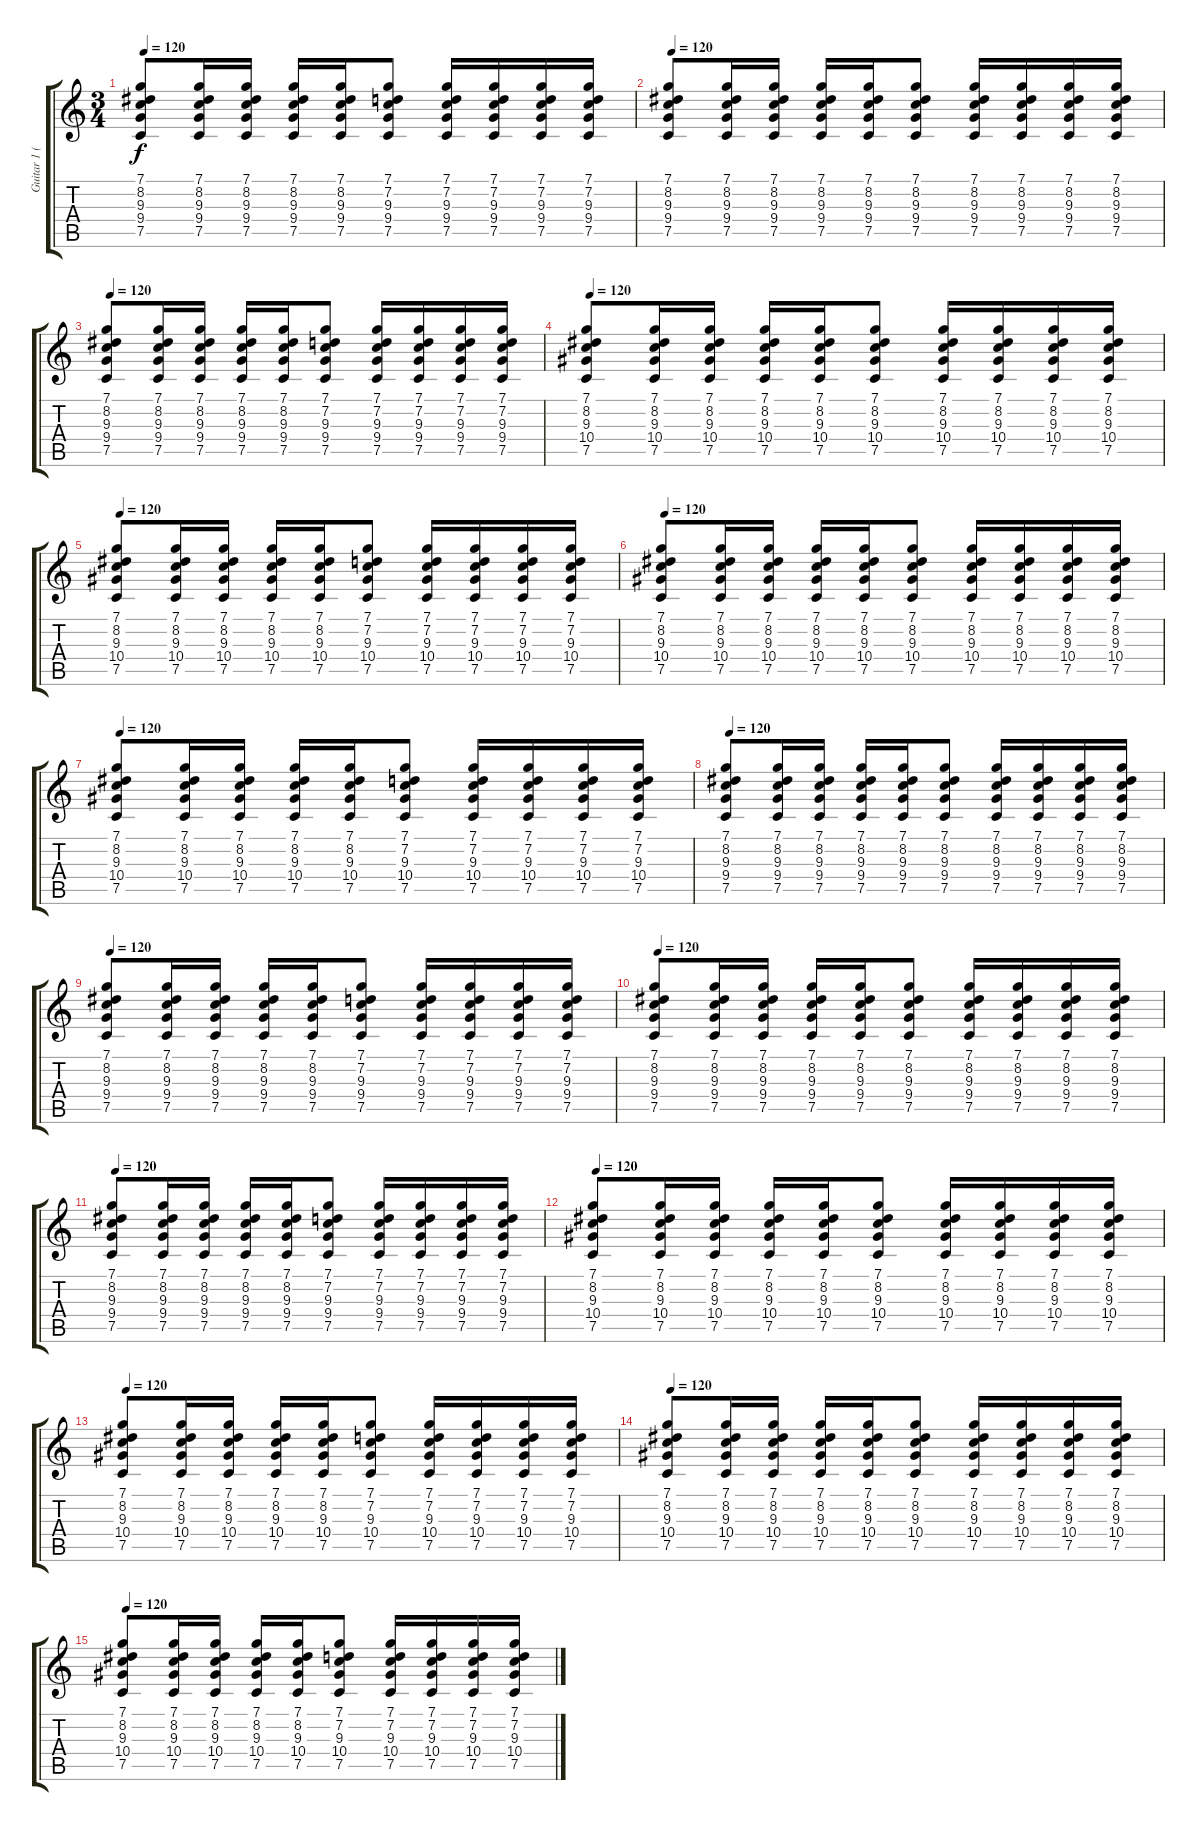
\track ("Guitar 1 (Clean)" "Guitar 1 (") {instrument acousticguitarsteel}
\staff {score tabs}
\tuning (C4 G3 Eb3 Bb2 F2 C2) {hide}
\ts (3 4)
\tempo 120
\clef g2
\ks c
(7.1 8.2 9.3 9.4 7.5).8{dy f} (7.1 8.2 9.3 9.4 7.5).16 (7.1 8.2 9.3 9.4 7.5).16 (7.1 8.2 9.3 9.4 7.5).16 (7.1 8.2 9.3 9.4 7.5).16 (7.1 7.2 9.3 9.4 7.5).8 (7.1 7.2 9.3 9.4 7.5).16 (7.1 7.2 9.3 9.4 7.5).16 (7.1 7.2 9.3 9.4 7.5).16 (7.1 7.2 9.3 9.4 7.5).16 |
\tempo 120
(7.1 8.2 9.3 9.4 7.5).8 (7.1 8.2 9.3 9.4 7.5).16 (7.1 8.2 9.3 9.4 7.5).16 (7.1 8.2 9.3 9.4 7.5).16 (7.1 8.2 9.3 9.4 7.5).16 (7.1 8.2 9.3 9.4 7.5).8 (7.1 8.2 9.3 9.4 7.5).16 (7.1 8.2 9.3 9.4 7.5).16 (7.1 8.2 9.3 9.4 7.5).16 (7.1 8.2 9.3 9.4 7.5).16 |
\tempo 120
(7.1 8.2 9.3 9.4 7.5).8 (7.1 8.2 9.3 9.4 7.5).16 (7.1 8.2 9.3 9.4 7.5).16 (7.1 8.2 9.3 9.4 7.5).16 (7.1 8.2 9.3 9.4 7.5).16 (7.1 7.2 9.3 9.4 7.5).8 (7.1 7.2 9.3 9.4 7.5).16 (7.1 7.2 9.3 9.4 7.5).16 (7.1 7.2 9.3 9.4 7.5).16 (7.1 7.2 9.3 9.4 7.5).16 |
\tempo 120
(7.1 8.2 9.3 10.4 7.5).8 (7.1 8.2 9.3 10.4 7.5).16 (7.1 8.2 9.3 10.4 7.5).16 (7.1 8.2 9.3 10.4 7.5).16 (7.1 8.2 9.3 10.4 7.5).16 (7.1 8.2 9.3 10.4 7.5).8 (7.1 8.2 9.3 10.4 7.5).16 (7.1 8.2 9.3 10.4 7.5).16 (7.1 8.2 9.3 10.4 7.5).16 (7.1 8.2 9.3 10.4 7.5).16 |
\tempo 120
(7.1 8.2 9.3 10.4 7.5).8 (7.1 8.2 9.3 10.4 7.5).16 (7.1 8.2 9.3 10.4 7.5).16 (7.1 8.2 9.3 10.4 7.5).16 (7.1 8.2 9.3 10.4 7.5).16 (7.1 7.2 9.3 10.4 7.5).8 (7.1 7.2 9.3 10.4 7.5).16 (7.1 7.2 9.3 10.4 7.5).16 (7.1 7.2 9.3 10.4 7.5).16 (7.1 7.2 9.3 10.4 7.5).16 |
\tempo 120
(7.1 8.2 9.3 10.4 7.5).8 (7.1 8.2 9.3 10.4 7.5).16 (7.1 8.2 9.3 10.4 7.5).16 (7.1 8.2 9.3 10.4 7.5).16 (7.1 8.2 9.3 10.4 7.5).16 (7.1 8.2 9.3 10.4 7.5).8 (7.1 8.2 9.3 10.4 7.5).16 (7.1 8.2 9.3 10.4 7.5).16 (7.1 8.2 9.3 10.4 7.5).16 (7.1 8.2 9.3 10.4 7.5).16 |
\tempo 120
(7.1 8.2 9.3 10.4 7.5).8 (7.1 8.2 9.3 10.4 7.5).16 (7.1 8.2 9.3 10.4 7.5).16 (7.1 8.2 9.3 10.4 7.5).16 (7.1 8.2 9.3 10.4 7.5).16 (7.1 7.2 9.3 10.4 7.5).8 (7.1 7.2 9.3 10.4 7.5).16 (7.1 7.2 9.3 10.4 7.5).16 (7.1 7.2 9.3 10.4 7.5).16 (7.1 7.2 9.3 10.4 7.5).16 |
\tempo 120
(7.1 8.2 9.3 9.4 7.5).8 (7.1 8.2 9.3 9.4 7.5).16 (7.1 8.2 9.3 9.4 7.5).16 (7.1 8.2 9.3 9.4 7.5).16 (7.1 8.2 9.3 9.4 7.5).16 (7.1 8.2 9.3 9.4 7.5).8 (7.1 8.2 9.3 9.4 7.5).16 (7.1 8.2 9.3 9.4 7.5).16 (7.1 8.2 9.3 9.4 7.5).16 (7.1 8.2 9.3 9.4 7.5).16 |
\tempo 120
(7.1 8.2 9.3 9.4 7.5).8 (7.1 8.2 9.3 9.4 7.5).16 (7.1 8.2 9.3 9.4 7.5).16 (7.1 8.2 9.3 9.4 7.5).16 (7.1 8.2 9.3 9.4 7.5).16 (7.1 7.2 9.3 9.4 7.5).8 (7.1 7.2 9.3 9.4 7.5).16 (7.1 7.2 9.3 9.4 7.5).16 (7.1 7.2 9.3 9.4 7.5).16 (7.1 7.2 9.3 9.4 7.5).16 |
\tempo 120
(7.1 8.2 9.3 9.4 7.5).8 (7.1 8.2 9.3 9.4 7.5).16 (7.1 8.2 9.3 9.4 7.5).16 (7.1 8.2 9.3 9.4 7.5).16 (7.1 8.2 9.3 9.4 7.5).16 (7.1 8.2 9.3 9.4 7.5).8 (7.1 8.2 9.3 9.4 7.5).16 (7.1 8.2 9.3 9.4 7.5).16 (7.1 8.2 9.3 9.4 7.5).16 (7.1 8.2 9.3 9.4 7.5).16 |
\tempo 120
(7.1 8.2 9.3 9.4 7.5).8 (7.1 8.2 9.3 9.4 7.5).16 (7.1 8.2 9.3 9.4 7.5).16 (7.1 8.2 9.3 9.4 7.5).16 (7.1 8.2 9.3 9.4 7.5).16 (7.1 7.2 9.3 9.4 7.5).8 (7.1 7.2 9.3 9.4 7.5).16 (7.1 7.2 9.3 9.4 7.5).16 (7.1 7.2 9.3 9.4 7.5).16 (7.1 7.2 9.3 9.4 7.5).16 |
\tempo 120
(7.1 8.2 9.3 10.4 7.5).8 (7.1 8.2 9.3 10.4 7.5).16 (7.1 8.2 9.3 10.4 7.5).16 (7.1 8.2 9.3 10.4 7.5).16 (7.1 8.2 9.3 10.4 7.5).16 (7.1 8.2 9.3 10.4 7.5).8 (7.1 8.2 9.3 10.4 7.5).16 (7.1 8.2 9.3 10.4 7.5).16 (7.1 8.2 9.3 10.4 7.5).16 (7.1 8.2 9.3 10.4 7.5).16 |
\tempo 120
(7.1 8.2 9.3 10.4 7.5).8 (7.1 8.2 9.3 10.4 7.5).16 (7.1 8.2 9.3 10.4 7.5).16 (7.1 8.2 9.3 10.4 7.5).16 (7.1 8.2 9.3 10.4 7.5).16 (7.1 7.2 9.3 10.4 7.5).8 (7.1 7.2 9.3 10.4 7.5).16 (7.1 7.2 9.3 10.4 7.5).16 (7.1 7.2 9.3 10.4 7.5).16 (7.1 7.2 9.3 10.4 7.5).16 |
\tempo 120
(7.1 8.2 9.3 10.4 7.5).8 (7.1 8.2 9.3 10.4 7.5).16 (7.1 8.2 9.3 10.4 7.5).16 (7.1 8.2 9.3 10.4 7.5).16 (7.1 8.2 9.3 10.4 7.5).16 (7.1 8.2 9.3 10.4 7.5).8 (7.1 8.2 9.3 10.4 7.5).16 (7.1 8.2 9.3 10.4 7.5).16 (7.1 8.2 9.3 10.4 7.5).16 (7.1 8.2 9.3 10.4 7.5).16 |
\tempo 120
(7.1 8.2 9.3 10.4 7.5).8 (7.1 8.2 9.3 10.4 7.5).16 (7.1 8.2 9.3 10.4 7.5).16 (7.1 8.2 9.3 10.4 7.5).16 (7.1 8.2 9.3 10.4 7.5).16 (7.1 7.2 9.3 10.4 7.5).8 (7.1 7.2 9.3 10.4 7.5).16 (7.1 7.2 9.3 10.4 7.5).16 (7.1 7.2 9.3 10.4 7.5).16 (7.1 7.2 9.3 10.4 7.5).16
